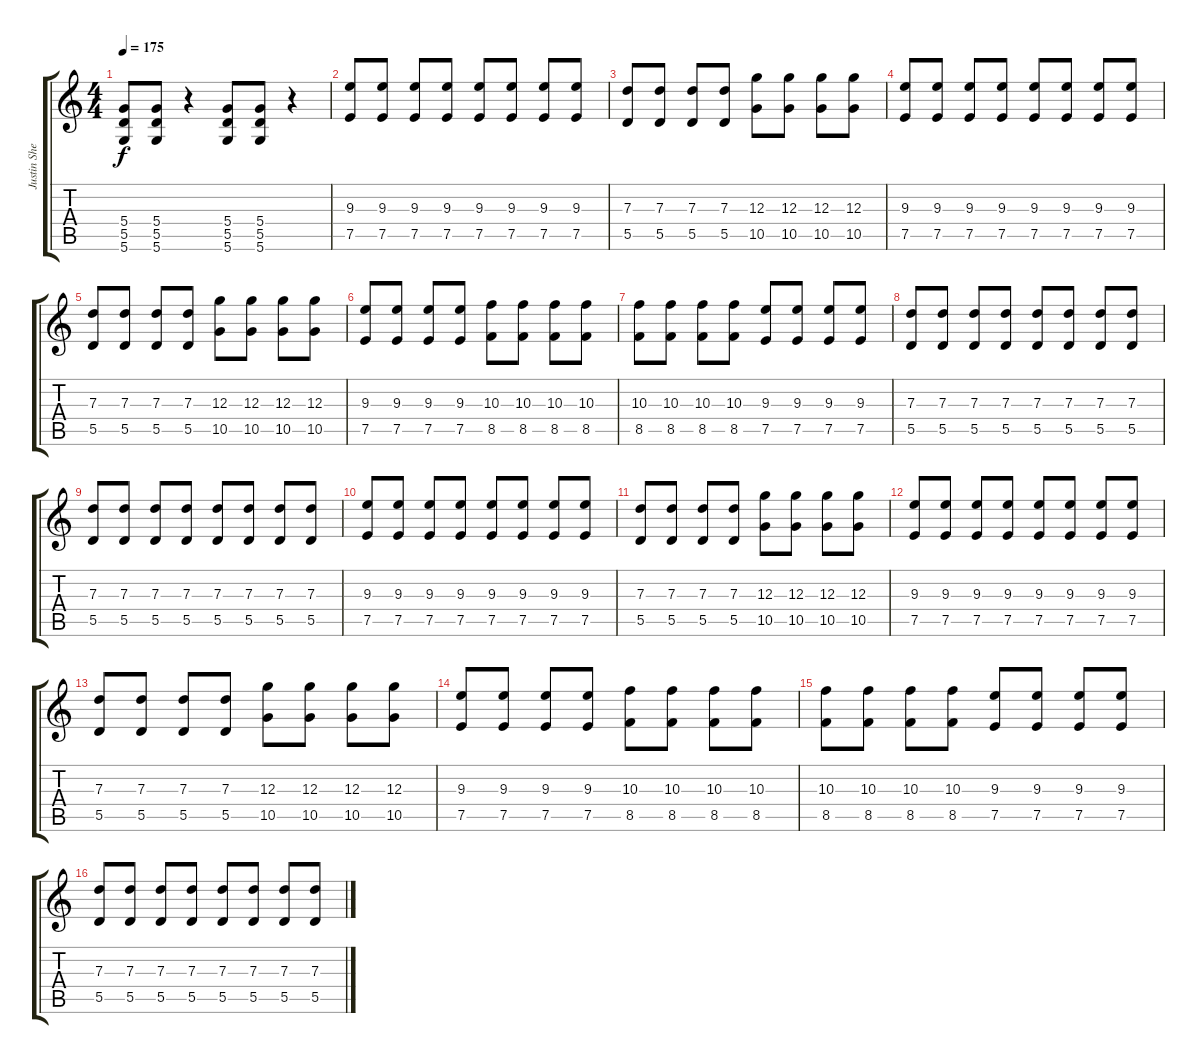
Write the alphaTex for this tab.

\track ("Justin Shekoski" "Justin She") {instrument distortionguitar}
\staff {score tabs}
\tuning (E4 B3 G3 D3 A2 D2) {hide}
\ts (4 4)
\tempo 175
\clef g2
\ks c
(5.4 5.5 5.6).8{dy f} (5.4 5.5 5.6).8 r.4 (5.4 5.5 5.6).8 (5.4 5.5 5.6).8 r.4 |
(9.3 7.5).8 (9.3 7.5).8 (9.3 7.5).8 (9.3 7.5).8 (9.3 7.5).8 (9.3 7.5).8 (9.3 7.5).8 (9.3 7.5).8 |
(7.3 5.5).8 (7.3 5.5).8 (7.3 5.5).8 (7.3 5.5).8 (12.3 10.5).8 (12.3 10.5).8 (12.3 10.5).8 (12.3 10.5).8 |
(9.3 7.5).8 (9.3 7.5).8 (9.3 7.5).8 (9.3 7.5).8 (9.3 7.5).8 (9.3 7.5).8 (9.3 7.5).8 (9.3 7.5).8 |
(7.3 5.5).8 (7.3 5.5).8 (7.3 5.5).8 (7.3 5.5).8 (12.3 10.5).8 (12.3 10.5).8 (12.3 10.5).8 (12.3 10.5).8 |
(9.3 7.5).8 (9.3 7.5).8 (9.3 7.5).8 (9.3 7.5).8 (10.3 8.5).8 (10.3 8.5).8 (10.3 8.5).8 (10.3 8.5).8 |
(10.3 8.5).8 (10.3 8.5).8 (10.3 8.5).8 (10.3 8.5).8 (9.3 7.5).8 (9.3 7.5).8 (9.3 7.5).8 (9.3 7.5).8 |
(7.3 5.5).8 (7.3 5.5).8 (7.3 5.5).8 (7.3 5.5).8 (7.3 5.5).8 (7.3 5.5).8 (7.3 5.5).8 (7.3 5.5).8 |
(7.3 5.5).8 (7.3 5.5).8 (7.3 5.5).8 (7.3 5.5).8 (7.3 5.5).8 (7.3 5.5).8 (7.3 5.5).8 (7.3 5.5).8 |
(9.3 7.5).8 (9.3 7.5).8 (9.3 7.5).8 (9.3 7.5).8 (9.3 7.5).8 (9.3 7.5).8 (9.3 7.5).8 (9.3 7.5).8 |
(7.3 5.5).8 (7.3 5.5).8 (7.3 5.5).8 (7.3 5.5).8 (12.3 10.5).8 (12.3 10.5).8 (12.3 10.5).8 (12.3 10.5).8 |
(9.3 7.5).8 (9.3 7.5).8 (9.3 7.5).8 (9.3 7.5).8 (9.3 7.5).8 (9.3 7.5).8 (9.3 7.5).8 (9.3 7.5).8 |
(7.3 5.5).8 (7.3 5.5).8 (7.3 5.5).8 (7.3 5.5).8 (12.3 10.5).8 (12.3 10.5).8 (12.3 10.5).8 (12.3 10.5).8 |
(9.3 7.5).8 (9.3 7.5).8 (9.3 7.5).8 (9.3 7.5).8 (10.3 8.5).8 (10.3 8.5).8 (10.3 8.5).8 (10.3 8.5).8 |
(10.3 8.5).8 (10.3 8.5).8 (10.3 8.5).8 (10.3 8.5).8 (9.3 7.5).8 (9.3 7.5).8 (9.3 7.5).8 (9.3 7.5).8 |
(7.3 5.5).8 (7.3 5.5).8 (7.3 5.5).8 (7.3 5.5).8 (7.3 5.5).8 (7.3 5.5).8 (7.3 5.5).8 (7.3 5.5).8
